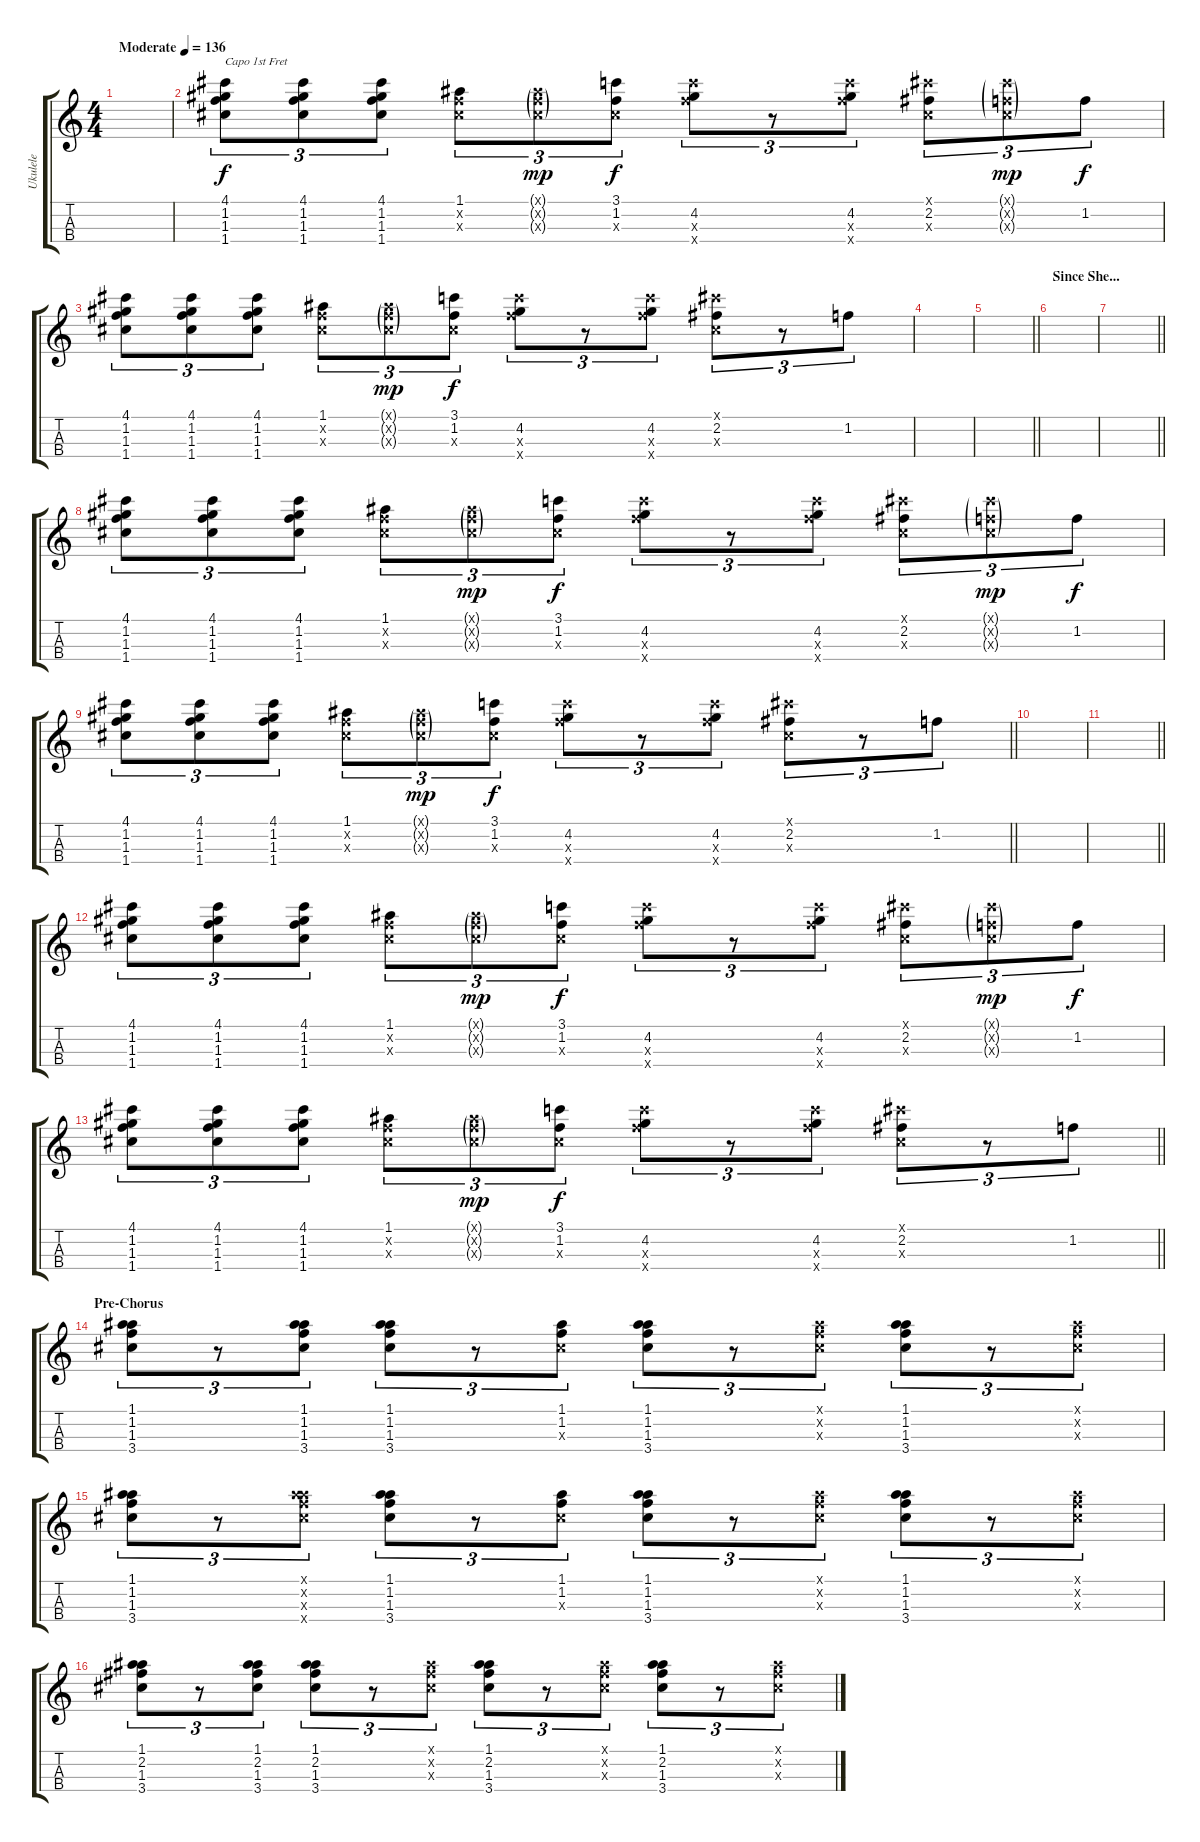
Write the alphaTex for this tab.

\track ("Ukulele" "Ukulele") {instrument acousticguitarnylon}
\staff {score tabs}
\tuning (A4 E4 C4 G4) {hide}
\ts (4 4)
\tempo (136 "Moderate")
\clef g2
\ks c
|
(4.1 1.2 1.3 1.4).8{tu (3 2) txt "Capo 1st Fret"} (4.1 1.2 1.3 1.4).8{tu (3 2)} (4.1 1.2 1.3 1.4).8{tu (3 2)} (1.1 1.2{x} 1.3{x}).8{tu (3 2)} (1.1{g x} 1.2{g x} 1.3{g x}).8{tu (3 2) dy mp} (3.1 1.2 1.3{x}).8{tu (3 2) dy f} (4.2 5.3{x} 5.4{x}).8{tu (3 2)} r.8{tu (3 2)} (4.2 5.3{x} 5.4{x}).8{tu (3 2)} (4.1{x} 2.2 1.3{x}).8{tu (3 2)} (4.1{g x} 1.2{g x} 1.3{g x}).8{tu (3 2) dy mp} 1.2.8{tu (3 2) dy f} |
(4.1 1.2 1.3 1.4).8{tu (3 2)} (4.1 1.2 1.3 1.4).8{tu (3 2)} (4.1 1.2 1.3 1.4).8{tu (3 2)} (1.1 1.2{x} 1.3{x}).8{tu (3 2)} (1.1{g x} 1.2{g x} 1.3{g x}).8{tu (3 2) dy mp} (3.1 1.2 1.3{x}).8{tu (3 2) dy f} (4.2 5.3{x} 5.4{x}).8{tu (3 2)} r.8{tu (3 2)} (4.2 5.3{x} 5.4{x}).8{tu (3 2)} (4.1{x} 2.2 1.3{x}).8{tu (3 2)} r.8{tu (3 2)} 1.2.8{tu (3 2)} |
|
\barLineRight lightlight
|
\section ("" "Since She...")
|
\barLineRight lightlight
|
(4.1 1.2 1.3 1.4).8{tu (3 2)} (4.1 1.2 1.3 1.4).8{tu (3 2)} (4.1 1.2 1.3 1.4).8{tu (3 2)} (1.1 1.2{x} 1.3{x}).8{tu (3 2)} (1.1{g x} 1.2{g x} 1.3{g x}).8{tu (3 2) dy mp} (3.1 1.2 1.3{x}).8{tu (3 2) dy f} (4.2 5.3{x} 5.4{x}).8{tu (3 2)} r.8{tu (3 2)} (4.2 5.3{x} 5.4{x}).8{tu (3 2)} (4.1{x} 2.2 1.3{x}).8{tu (3 2)} (4.1{g x} 1.2{g x} 1.3{g x}).8{tu (3 2) dy mp} 1.2.8{tu (3 2) dy f} |
\barLineRight lightlight
(4.1 1.2 1.3 1.4).8{tu (3 2)} (4.1 1.2 1.3 1.4).8{tu (3 2)} (4.1 1.2 1.3 1.4).8{tu (3 2)} (1.1 1.2{x} 1.3{x}).8{tu (3 2)} (1.1{g x} 1.2{g x} 1.3{g x}).8{tu (3 2) dy mp} (3.1 1.2 1.3{x}).8{tu (3 2) dy f} (4.2 5.3{x} 5.4{x}).8{tu (3 2)} r.8{tu (3 2)} (4.2 5.3{x} 5.4{x}).8{tu (3 2)} (4.1{x} 2.2 1.3{x}).8{tu (3 2)} r.8{tu (3 2)} 1.2.8{tu (3 2)} |
|
\barLineRight lightlight
|
(4.1 1.2 1.3 1.4).8{tu (3 2)} (4.1 1.2 1.3 1.4).8{tu (3 2)} (4.1 1.2 1.3 1.4).8{tu (3 2)} (1.1 1.2{x} 1.3{x}).8{tu (3 2)} (1.1{g x} 1.2{g x} 1.3{g x}).8{tu (3 2) dy mp} (3.1 1.2 1.3{x}).8{tu (3 2) dy f} (4.2 5.3{x} 5.4{x}).8{tu (3 2)} r.8{tu (3 2)} (4.2 5.3{x} 5.4{x}).8{tu (3 2)} (4.1{x} 2.2 1.3{x}).8{tu (3 2)} (4.1{g x} 1.2{g x} 1.3{g x}).8{tu (3 2) dy mp} 1.2.8{tu (3 2) dy f} |
\barLineRight lightlight
(4.1 1.2 1.3 1.4).8{tu (3 2)} (4.1 1.2 1.3 1.4).8{tu (3 2)} (4.1 1.2 1.3 1.4).8{tu (3 2)} (1.1 1.2{x} 1.3{x}).8{tu (3 2)} (1.1{g x} 1.2{g x} 1.3{g x}).8{tu (3 2) dy mp} (3.1 1.2 1.3{x}).8{tu (3 2) dy f} (4.2 5.3{x} 5.4{x}).8{tu (3 2)} r.8{tu (3 2)} (4.2 5.3{x} 5.4{x}).8{tu (3 2)} (4.1{x} 2.2 1.3{x}).8{tu (3 2)} r.8{tu (3 2)} 1.2.8{tu (3 2)} |
\section ("" "Pre-Chorus")
(1.1 1.2 1.3 3.4).8{tu (3 2)} r.8{tu (3 2)} (1.1 1.2 1.3 3.4).8{tu (3 2)} (1.1 1.2 1.3 3.4).8{tu (3 2)} r.8{tu (3 2)} (1.1 1.2 1.3{x}).8{tu (3 2)} (1.1 1.2 1.3 3.4).8{tu (3 2)} r.8{tu (3 2)} (1.1{x} 1.2{x} 1.3{x}).8{tu (3 2)} (1.1 1.2 1.3 3.4).8{tu (3 2)} r.8{tu (3 2)} (1.1{x} 1.2{x} 1.3{x}).8{tu (3 2)} |
(1.1 1.2 1.3 3.4).8{tu (3 2)} r.8{tu (3 2)} (1.1{x} 1.2{x} 1.3{x} 3.4{x}).8{tu (3 2)} (1.1 1.2 1.3 3.4).8{tu (3 2)} r.8{tu (3 2)} (1.1 1.2 1.3{x}).8{tu (3 2)} (1.1 1.2 1.3 3.4).8{tu (3 2)} r.8{tu (3 2)} (1.1{x} 1.2{x} 1.3{x}).8{tu (3 2)} (1.1 1.2 1.3 3.4).8{tu (3 2)} r.8{tu (3 2)} (1.1{x} 1.2{x} 1.3{x}).8{tu (3 2)} |
(1.1 2.2 1.3 3.4).8{tu (3 2)} r.8{tu (3 2)} (1.1 2.2 1.3 3.4).8{tu (3 2)} (1.1 2.2 1.3 3.4).8{tu (3 2)} r.8{tu (3 2)} (1.1{x} 2.2{x} 1.3{x}).8{tu (3 2)} (1.1 2.2 1.3 3.4).8{tu (3 2)} r.8{tu (3 2)} (1.1{x} 2.2{x} 1.3{x}).8{tu (3 2)} (1.1 2.2 1.3 3.4).8{tu (3 2)} r.8{tu (3 2)} (1.1{x} 2.2{x} 1.3{x}).8{tu (3 2)}
